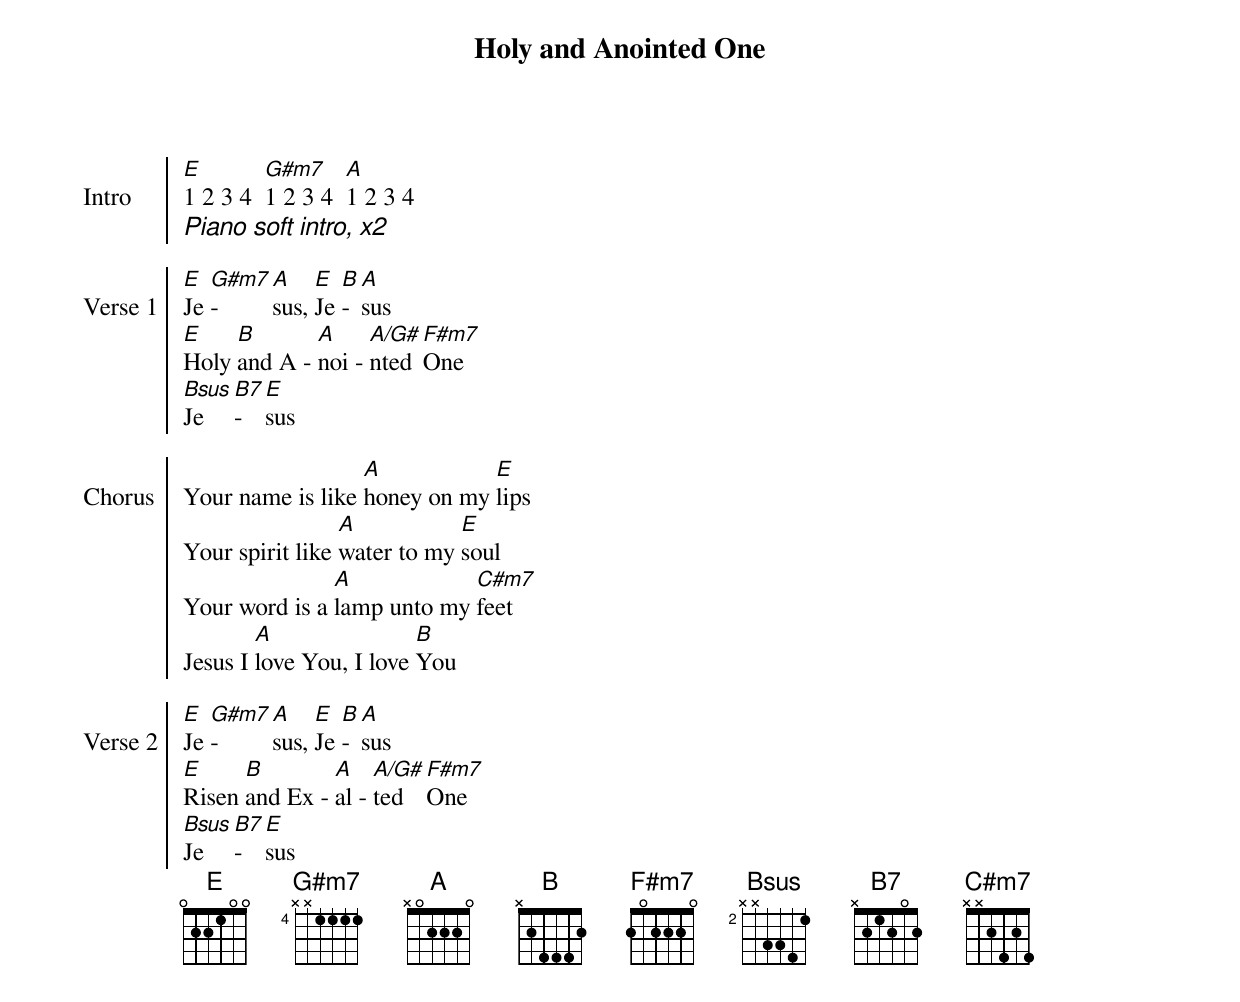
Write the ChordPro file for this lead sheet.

{title: Holy and Anointed One}
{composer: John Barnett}
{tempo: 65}
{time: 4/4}
{transpose: 9}
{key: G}

{soc: Intro}
[G]1 2 3 4  [Bm7]1 2 3 4  [C]1 2 3 4
{ci: Piano soft intro, x2}
{eoc: Intro}

{soc: Verse 1}
[G]Je [Bm7]- [C]sus, [G]Je [D]- [C]sus
[G]Holy [D]and A - [C]noi - [C/B]nted [Am7]One
[Dsus]Je [D7]- [G]sus
{eoc: Verse 1}

{soc: Chorus}
Your name is like [C]honey on my [G]lips
Your spirit like [C]water to my [G]soul
Your word is a [C]lamp unto my [Em7]feet
Jesus I [C]love You, I love [D]You
{eoc: Chorus}

{soc: Verse 2}
[G]Je [Bm7]- [C]sus, [G]Je [D]- [C]sus
[G]Risen [D]and Ex - [C]al - [C/B]ted [Am7]One
[Dsus]Je [D7]- [G]sus
{eoc: Verse 2}
